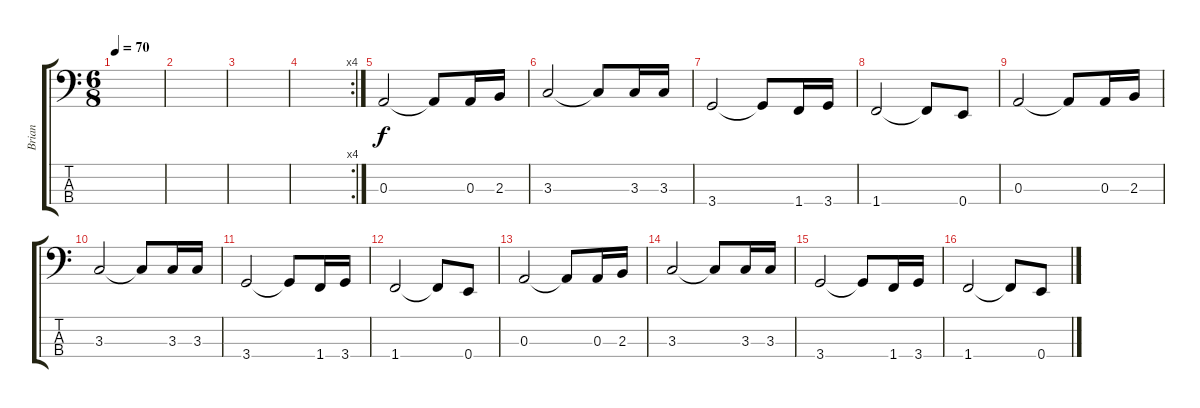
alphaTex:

\track ("Brian" "Brian") {instrument electricbasspick}
\staff {score tabs}
\tuning (G2 D2 A1 E1) {hide}
\ts (6 8)
\tempo 70
\clef f4
\ks c
|
|
|
\rc 4
|
0.3.2 0.3{t}.8 0.3.16 2.3.16 |
3.3.2 3.3{t}.8 3.3.16 3.3.16 |
3.4.2 3.4{t}.8 1.4.16 3.4.16 |
1.4.2 1.4{t}.8 0.4.8 |
0.3.2 0.3{t}.8 0.3.16 2.3.16 |
3.3.2 3.3{t}.8 3.3.16 3.3.16 |
3.4.2 3.4{t}.8 1.4.16 3.4.16 |
1.4.2 1.4{t}.8 0.4.8 |
0.3.2 0.3{t}.8 0.3.16 2.3.16 |
3.3.2 3.3{t}.8 3.3.16 3.3.16 |
3.4.2 3.4{t}.8 1.4.16 3.4.16 |
1.4.2 1.4{t}.8 0.4.8
